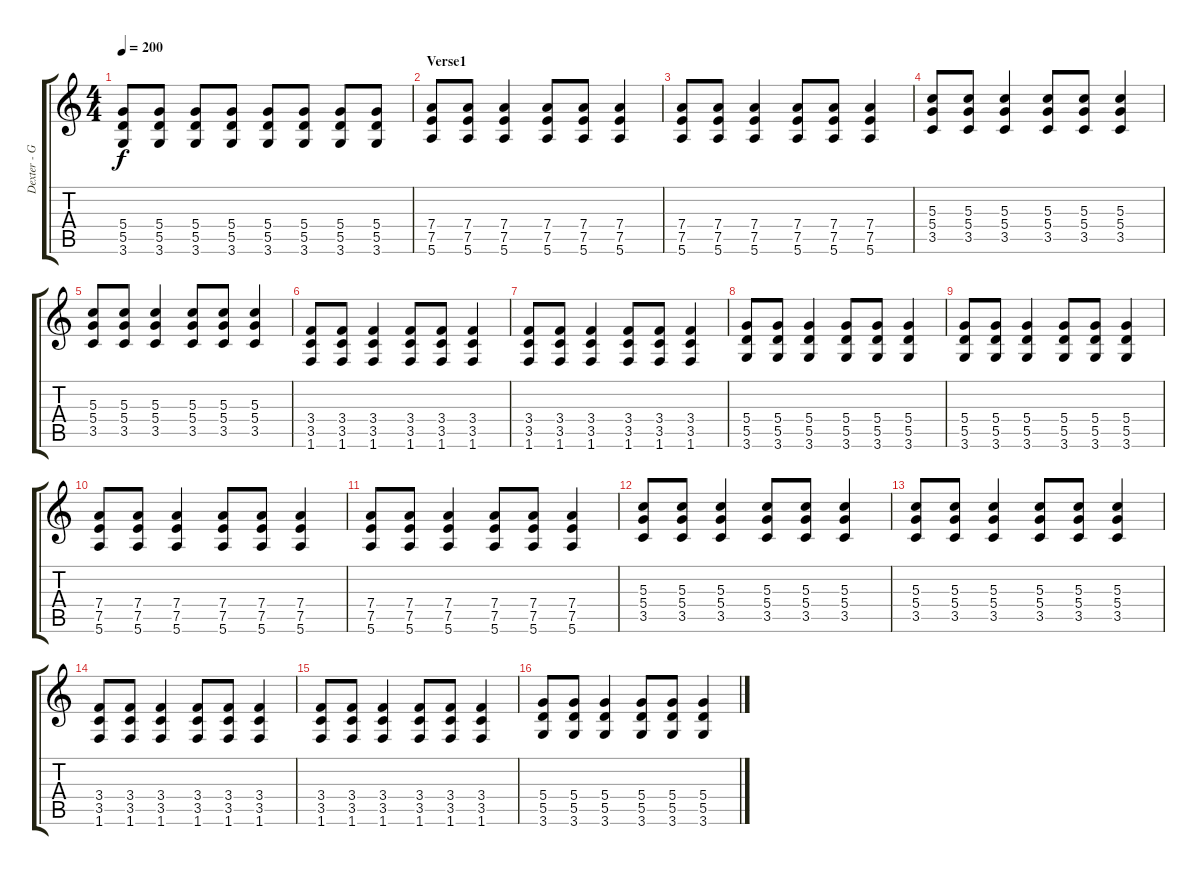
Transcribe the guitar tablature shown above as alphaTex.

\track ("Dexter - Guitar " "Dexter - G") {instrument distortionguitar}
\staff {score tabs}
\tuning (E4 B3 G3 D3 A2 E2) {hide}
\ts (4 4)
\tempo 200
\clef g2
\ks c
(5.4 5.5 3.6).8{dy f} (5.4 5.5 3.6).8 (5.4 5.5 3.6).8 (5.4 5.5 3.6).8 (5.4 5.5 3.6).8 (5.4 5.5 3.6).8 (5.4 5.5 3.6).8 (5.4 5.5 3.6).8 |
\section ("" "Verse1")
(7.4 7.5 5.6).8 (7.4 7.5 5.6).8 (7.4 7.5 5.6).4 (7.4 7.5 5.6).8 (7.4 7.5 5.6).8 (7.4 7.5 5.6).4 |
(7.4 7.5 5.6).8 (7.4 7.5 5.6).8 (7.4 7.5 5.6).4 (7.4 7.5 5.6).8 (7.4 7.5 5.6).8 (7.4 7.5 5.6).4 |
(5.3 5.4 3.5).8 (5.3 5.4 3.5).8 (5.3 5.4 3.5).4 (5.3 5.4 3.5).8 (5.3 5.4 3.5).8 (5.3 5.4 3.5).4 |
(5.3 5.4 3.5).8 (5.3 5.4 3.5).8 (5.3 5.4 3.5).4 (5.3 5.4 3.5).8 (5.3 5.4 3.5).8 (5.3 5.4 3.5).4 |
(3.4 3.5 1.6).8 (3.4 3.5 1.6).8 (3.4 3.5 1.6).4 (3.4 3.5 1.6).8 (3.4 3.5 1.6).8 (3.4 3.5 1.6).4 |
(3.4 3.5 1.6).8 (3.4 3.5 1.6).8 (3.4 3.5 1.6).4 (3.4 3.5 1.6).8 (3.4 3.5 1.6).8 (3.4 3.5 1.6).4 |
(5.4 5.5 3.6).8 (5.4 5.5 3.6).8 (5.4 5.5 3.6).4 (5.4 5.5 3.6).8 (5.4 5.5 3.6).8 (5.4 5.5 3.6).4 |
(5.4 5.5 3.6).8 (5.4 5.5 3.6).8 (5.4 5.5 3.6).4 (5.4 5.5 3.6).8 (5.4 5.5 3.6).8 (5.4 5.5 3.6).4 |
(7.4 7.5 5.6).8 (7.4 7.5 5.6).8 (7.4 7.5 5.6).4 (7.4 7.5 5.6).8 (7.4 7.5 5.6).8 (7.4 7.5 5.6).4 |
(7.4 7.5 5.6).8 (7.4 7.5 5.6).8 (7.4 7.5 5.6).4 (7.4 7.5 5.6).8 (7.4 7.5 5.6).8 (7.4 7.5 5.6).4 |
(5.3 5.4 3.5).8 (5.3 5.4 3.5).8 (5.3 5.4 3.5).4 (5.3 5.4 3.5).8 (5.3 5.4 3.5).8 (5.3 5.4 3.5).4 |
(5.3 5.4 3.5).8 (5.3 5.4 3.5).8 (5.3 5.4 3.5).4 (5.3 5.4 3.5).8 (5.3 5.4 3.5).8 (5.3 5.4 3.5).4 |
(3.4 3.5 1.6).8 (3.4 3.5 1.6).8 (3.4 3.5 1.6).4 (3.4 3.5 1.6).8 (3.4 3.5 1.6).8 (3.4 3.5 1.6).4 |
(3.4 3.5 1.6).8 (3.4 3.5 1.6).8 (3.4 3.5 1.6).4 (3.4 3.5 1.6).8 (3.4 3.5 1.6).8 (3.4 3.5 1.6).4 |
(5.4 5.5 3.6).8 (5.4 5.5 3.6).8 (5.4 5.5 3.6).4 (5.4 5.5 3.6).8 (5.4 5.5 3.6).8 (5.4 5.5 3.6).4
